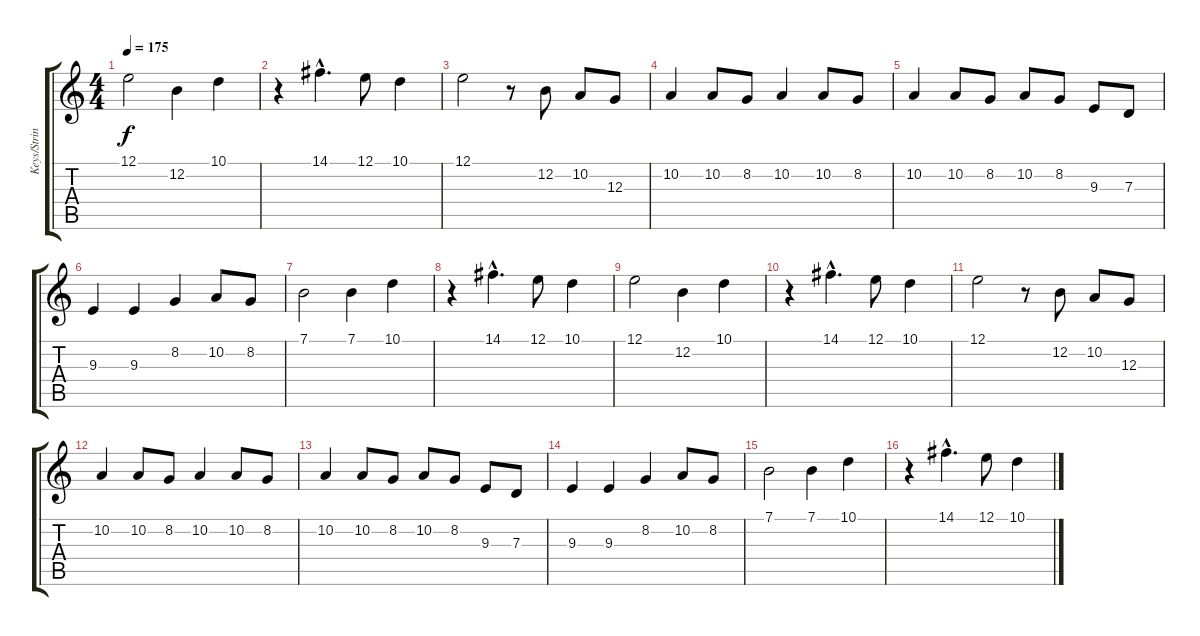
\track ("Keys/Strings" "Keys/Strin") {instrument synthstrings1}
\staff {score tabs}
\tuning (E4 B3 G3 D3 A2 E2) {hide}
\ts (4 4)
\tempo 175
\clef g2
\ks c
12.1.2{dy f} 12.2.4 10.1.4 |
r.4 14.1{hac}.4{d} 12.1.8 10.1.4 |
12.1.2 r.8 12.2.8 10.2.8 12.3.8 |
10.2.4 10.2.8 8.2.8 10.2.4 10.2.8 8.2.8 |
10.2.4 10.2.8 8.2.8 10.2.8 8.2.8 9.3.8 7.3.8 |
9.3.4 9.3.4 8.2.4 10.2.8 8.2.8 |
7.1.2 7.1.4 10.1.4 |
r.4 14.1{hac}.4{d} 12.1.8 10.1.4 |
12.1.2 12.2.4 10.1.4 |
r.4 14.1{hac}.4{d} 12.1.8 10.1.4 |
12.1.2 r.8 12.2.8 10.2.8 12.3.8 |
10.2.4 10.2.8 8.2.8 10.2.4 10.2.8 8.2.8 |
10.2.4 10.2.8 8.2.8 10.2.8 8.2.8 9.3.8 7.3.8 |
9.3.4 9.3.4 8.2.4 10.2.8 8.2.8 |
7.1.2 7.1.4 10.1.4 |
r.4 14.1{hac}.4{d} 12.1.8 10.1.4
